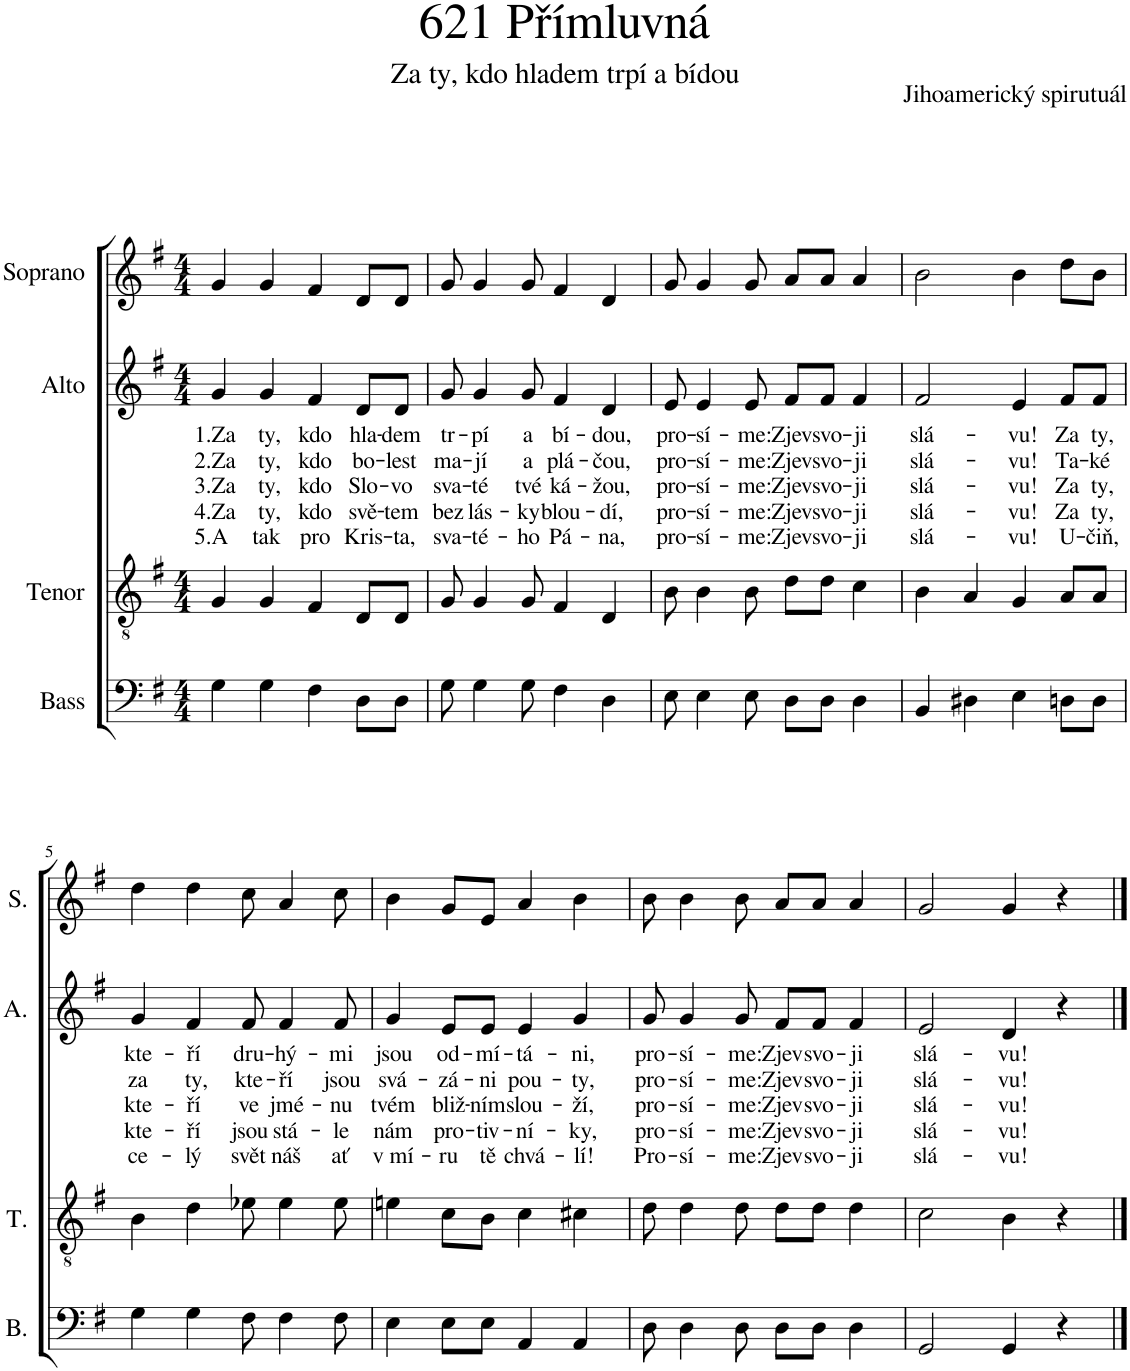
**kern	**kern	**kern	**text	**text	**text	**text	**text	**kern
*part4	*part3	*part2	*part2	*part2	*part2	*part2	*part2	*part1
*staff4	*staff3	*staff2	*staff2	*staff2	*staff2	*staff2	*staff2	*staff1
*I"Bass	*I"Tenor	*I"Alto	*	*	*	*	*	*I"Soprano
*I'B.	*I'T.	*I'A.	*	*	*	*	*	*I'S.
*clefF4	*clefGv2	*clefG2	*	*	*	*	*	*clefG2
*k[f#]	*k[f#]	*k[f#]	*	*	*	*	*	*k[f#]
*M4/4	*M4/4	*M4/4	*	*	*	*	*	*M4/4
=1	=1	=1	=1	=1	=1	=1	=1	=1
!	!	!	!LO:LY:b	!LO:LY:b	!LO:LY:b	!LO:LY:b	!LO:LY:b	!
4G\	4G/	4g/	1.Za	2.Za	3.Za	4.Za	5.A	4g/
!	!	!	!LO:LY:b	!LO:LY:b	!LO:LY:b	!LO:LY:b	!LO:LY:b	!
4G\	4G/	4g/	ty,	ty,	ty,	ty,	tak	4g/
!	!	!	!LO:LY:b	!LO:LY:b	!LO:LY:b	!LO:LY:b	!LO:LY:b	!
4F#\	4F#/	4f#/	kdo	kdo	kdo	kdo	pro	4f#/
!	!	!	!LO:LY:b	!LO:LY:b	!LO:LY:b	!LO:LY:b	!LO:LY:b	!
8D\L	8D/L	8d/L	hla-	bo-	Slo-	svě-	Kris-	8d/L
!	!	!	!LO:LY:b	!LO:LY:b	!LO:LY:b	!LO:LY:b	!LO:LY:b	!
8D\J	8D/J	8d/J	-dem	-lest	-vo	-tem	-ta,	8d/J
=2	=2	=2	=2	=2	=2	=2	=2	=2
!	!	!	!LO:LY:b	!LO:LY:b	!LO:LY:b	!LO:LY:b	!LO:LY:b	!
8G\	8G/	8g/	tr-	ma-	sva-	bez	sva-	8g/
!	!	!	!LO:LY:b	!LO:LY:b	!LO:LY:b	!LO:LY:b	!LO:LY:b	!
4G\	4G/	4g/	-pí	-jí	-té	lás-	-té-	4g/
!	!	!	!LO:LY:b	!LO:LY:b	!LO:LY:b	!LO:LY:b	!LO:LY:b	!
8G\	8G/	8g/	a	a	tvé	-ky	-ho	8g/
!	!	!	!LO:LY:b	!LO:LY:b	!LO:LY:b	!LO:LY:b	!LO:LY:b	!
4F#\	4F#/	4f#/	bí-	plá-	ká-	blou-	Pá-	4f#/
!	!	!	!LO:LY:b	!LO:LY:b	!LO:LY:b	!LO:LY:b	!LO:LY:b	!
4D\	4D/	4d/	-dou,	-čou,	-žou,	-dí,	-na,	4d/
=3	=3	=3	=3	=3	=3	=3	=3	=3
!	!	!	!LO:LY:b	!LO:LY:b	!LO:LY:b	!LO:LY:b	!LO:LY:b	!
8E\	8B\	8e/	pro-	pro-	pro-	pro-	pro-	8g/
!	!	!	!LO:LY:b	!LO:LY:b	!LO:LY:b	!LO:LY:b	!LO:LY:b	!
4E\	4B\	4e/	-sí-	-sí-	-sí-	-sí-	-sí-	4g/
!	!	!	!LO:LY:b	!LO:LY:b	!LO:LY:b	!LO:LY:b	!LO:LY:b	!
8E\	8B\	8e/	-me:	-me:	-me:	-me:	-me:	8g/
!	!	!	!LO:LY:b	!LO:LY:b	!LO:LY:b	!LO:LY:b	!LO:LY:b	!
8D\L	8d\L	8f#/L	Zjev	Zjev	Zjev	Zjev	Zjev	8a/L
!	!	!	!LO:LY:b	!LO:LY:b	!LO:LY:b	!LO:LY:b	!LO:LY:b	!
8D\J	8d\J	8f#/J	svo-	svo-	svo-	svo-	svo-	8a/J
!	!	!	!LO:LY:b	!LO:LY:b	!LO:LY:b	!LO:LY:b	!LO:LY:b	!
4D\	4c\	4f#/	-ji	-ji	-ji	-ji	-ji	4a/
=4	=4	=4	=4	=4	=4	=4	=4	=4
!	!	!	!LO:LY:b	!LO:LY:b	!LO:LY:b	!LO:LY:b	!LO:LY:b	!
4BB/	4B\	2f#/	slá-	slá-	slá-	slá-	slá-	2b\
4D#X\	4A/	.	.	.	.	.	.	.
!	!	!	!LO:LY:b	!LO:LY:b	!LO:LY:b	!LO:LY:b	!LO:LY:b	!
4E\	4G/	4e/	-vu!	-vu!	-vu!	-vu!	-vu!	4b\
!	!	!	!LO:LY:b	!LO:LY:b	!LO:LY:b	!LO:LY:b	!LO:LY:b	!
8Dn\L	8A/L	8f#/L	Za	Ta-	Za	Za	U-	8dd\L
!	!	!	!LO:LY:b	!LO:LY:b	!LO:LY:b	!LO:LY:b	!LO:LY:b	!
8D\J	8A/J	8f#/J	ty,	-ké	ty,	ty,	-čiň,	8b\J
!!LO:LB:g=z
=5	=5	=5	=5	=5	=5	=5	=5	=5
!	!	!	!LO:LY:b	!LO:LY:b	!LO:LY:b	!LO:LY:b	!LO:LY:b	!
4G\	4B\	4g/	kte-	za	kte-	kte-	ce-	4dd\
!	!	!	!LO:LY:b	!LO:LY:b	!LO:LY:b	!LO:LY:b	!LO:LY:b	!
4G\	4d\	4f#/	-ří	ty,	-ří	-ří	-lý	4dd\
!	!	!	!LO:LY:b	!LO:LY:b	!LO:LY:b	!LO:LY:b	!LO:LY:b	!
8F#\	8e-X\	8f#/	dru-	kte-	ve	jsou	svět	8cc\
!	!	!	!LO:LY:b	!LO:LY:b	!LO:LY:b	!LO:LY:b	!LO:LY:b	!
4F#\	4e-\	4f#/	-hý-	-ří	jmé-	stá-	náš	4a/
!	!	!	!LO:LY:b	!LO:LY:b	!LO:LY:b	!LO:LY:b	!LO:LY:b	!
8F#\	8e-\	8f#/	-mi	jsou	-nu	-le	ať	8cc\
=6	=6	=6	=6	=6	=6	=6	=6	=6
!	!	!	!LO:LY:b	!LO:LY:b	!LO:LY:b	!LO:LY:b	!LO:LY:b	!
4E\	4en\	4g/	jsou	svá-	tvém	nám	v mí-	4b\
!	!	!	!LO:LY:b	!LO:LY:b	!LO:LY:b	!LO:LY:b	!LO:LY:b	!
8E\L	8c\L	8e/L	od-	-zá-	bliž-	pro-	-ru	8g/L
!	!	!	!LO:LY:b	!LO:LY:b	!LO:LY:b	!LO:LY:b	!LO:LY:b	!
8E\J	8B\J	8e/J	-mí-	-ni	-ním	-tiv-	tě	8e/J
!	!	!	!LO:LY:b	!LO:LY:b	!LO:LY:b	!LO:LY:b	!LO:LY:b	!
4AA/	4c\	4e/	-tá-	pou-	slou-	-ní-	chvá-	4a/
!	!	!	!LO:LY:b	!LO:LY:b	!LO:LY:b	!LO:LY:b	!LO:LY:b	!
4AA/	4c#X\	4g/	-ni,	-ty,	-ží,	-ky,	-lí!	4b\
=7	=7	=7	=7	=7	=7	=7	=7	=7
!	!	!	!LO:LY:b	!LO:LY:b	!LO:LY:b	!LO:LY:b	!LO:LY:b	!
8D\	8d\	8g/	pro-	pro-	pro-	pro-	Pro-	8b\
!	!	!	!LO:LY:b	!LO:LY:b	!LO:LY:b	!LO:LY:b	!LO:LY:b	!
4D\	4d\	4g/	-sí-	-sí-	-sí-	-sí-	-sí-	4b\
!	!	!	!LO:LY:b	!LO:LY:b	!LO:LY:b	!LO:LY:b	!LO:LY:b	!
8D\	8d\	8g/	-me:	-me:	-me:	-me:	-me:	8b\
!	!	!	!LO:LY:b	!LO:LY:b	!LO:LY:b	!LO:LY:b	!LO:LY:b	!
8D\L	8d\L	8f#/L	Zjev	Zjev	Zjev	Zjev	Zjev	8a/L
!	!	!	!LO:LY:b	!LO:LY:b	!LO:LY:b	!LO:LY:b	!LO:LY:b	!
8D\J	8d\J	8f#/J	svo-	svo-	svo-	svo-	svo-	8a/J
!	!	!	!LO:LY:b	!LO:LY:b	!LO:LY:b	!LO:LY:b	!LO:LY:b	!
4D\	4d\	4f#/	-ji	-ji	-ji	-ji	-ji	4a/
=8	=8	=8	=8	=8	=8	=8	=8	=8
!	!	!	!LO:LY:b	!LO:LY:b	!LO:LY:b	!LO:LY:b	!LO:LY:b	!
2GG/	2c\	2e/	slá-	slá-	slá-	slá-	slá-	2g/
!	!	!	!LO:LY:b	!LO:LY:b	!LO:LY:b	!LO:LY:b	!LO:LY:b	!
4GG/	4B\	4d/	-vu!	-vu!	-vu!	-vu!	-vu!	4g/
4r	4r	4r	.	.	.	.	.	4r
==	==	==	==	==	==	==	==	==
*-	*-	*-	*-	*-	*-	*-	*-	*-
